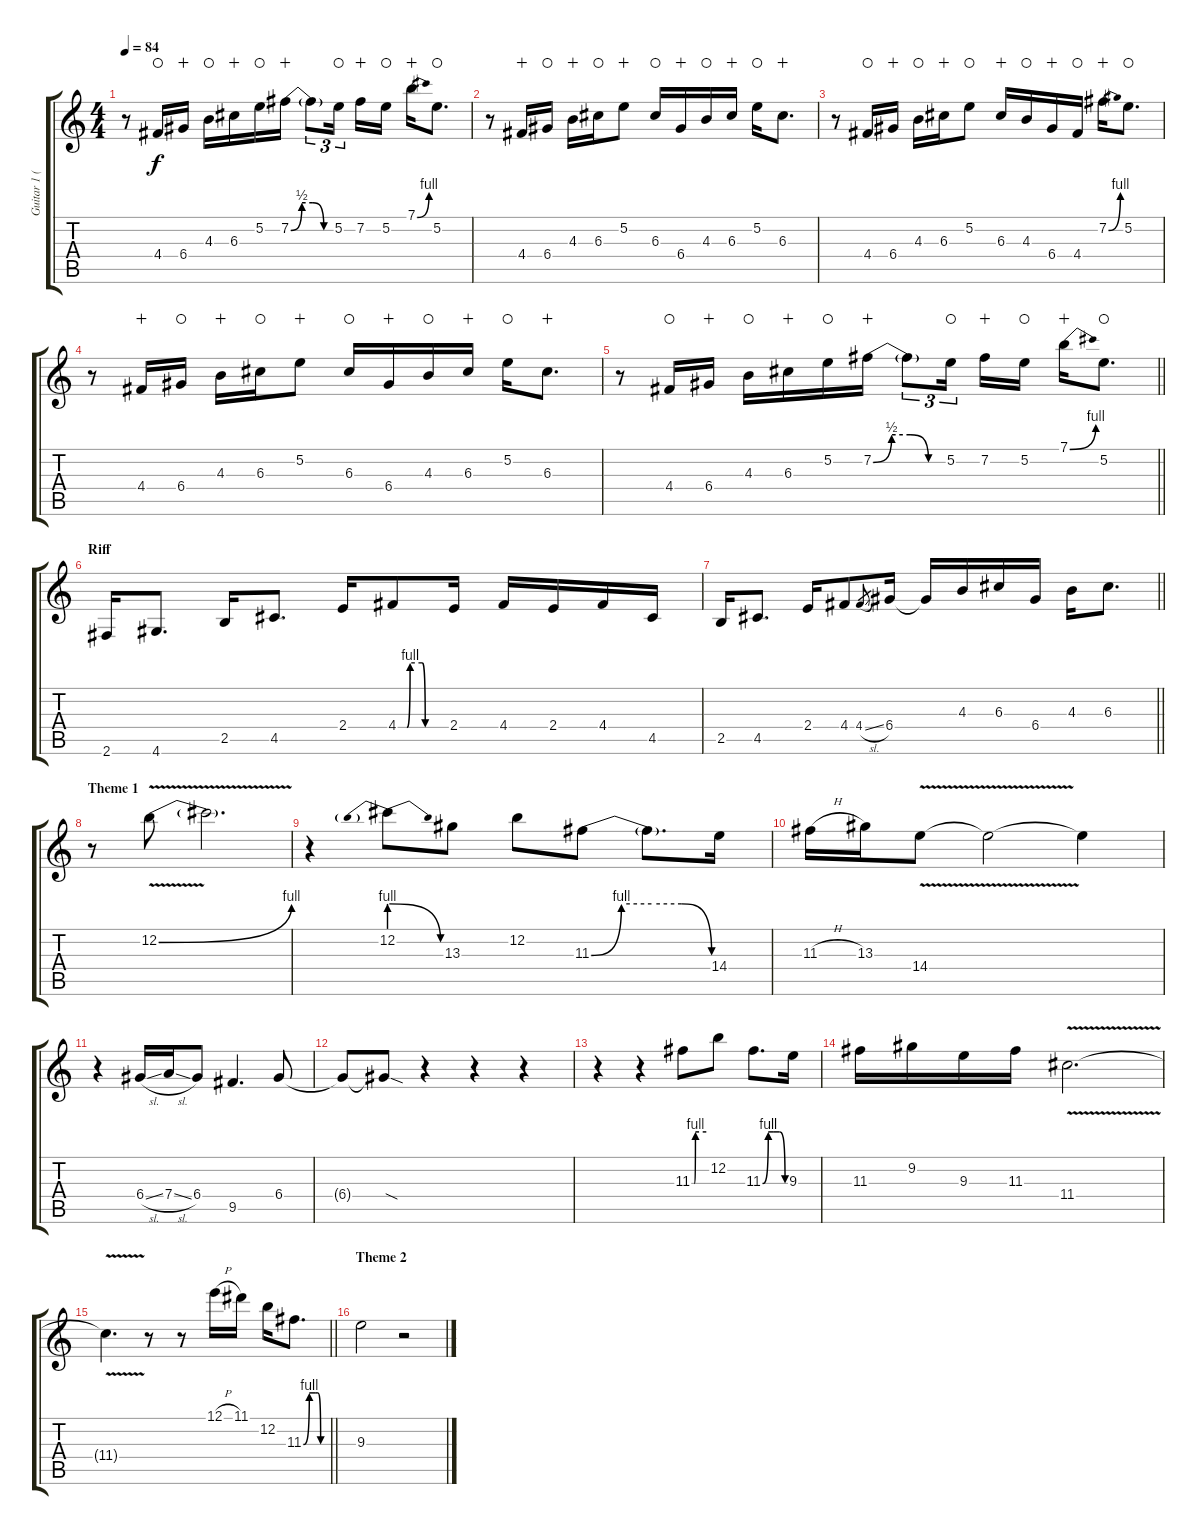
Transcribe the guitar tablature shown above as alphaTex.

\track ("Guitar 1 (lead)" "Guitar 1 (") {instrument overdrivenguitar}
\staff {score tabs}
\tuning (E4 B3 G3 D3 A2 E2) {hide}
\ts (4 4)
\tempo 84
\clef g2
\ks c
r.8{dy f} 4.4.16{waho} 6.4.16{wahc} 4.3.16{waho} 6.3.16{wahc} 5.2.16{waho} 7.2{be (custom 0 0 15 2 30 2 45 0 60 0)}.16{wahc} 7.2{t}.8{tu (3 2)} 5.2.16{tu (3 2) waho beam splitsecondary} 7.2.16{wahc} 5.2.16{waho} 7.1{be (bend 0 0 60 4)}.16{wahc} 5.2.8{d waho} |
r.8 4.4.16{wahc} 6.4.16{waho} 4.3.16{wahc} 6.3.16{waho} 5.2.8{wahc} 6.3.16{waho} 6.4.16{wahc} 4.3.16{waho} 6.3.16{wahc} 5.2.16{waho} 6.3.8{d wahc} |
r.8 4.4.16{waho} 6.4.16{wahc} 4.3.16{waho} 6.3.16{wahc} 5.2.8{waho} 6.3.16{wahc} 4.3.16{waho} 6.4.16{wahc} 4.4.16{waho} 7.2{be (bend 0 0 60 4)}.16{wahc} 5.2.8{d waho} |
r.8 4.4.16{wahc} 6.4.16{waho} 4.3.16{wahc} 6.3.16{waho} 5.2.8{wahc} 6.3.16{waho} 6.4.16{wahc} 4.3.16{waho} 6.3.16{wahc} 5.2.16{waho} 6.3.8{d wahc} |
\barLineRight lightlight
r.8 4.4.16{waho} 6.4.16{wahc} 4.3.16{waho} 6.3.16{wahc} 5.2.16{waho} 7.2{be (custom 0 0 15 2 30 2 45 0 60 0)}.16{wahc} 7.2{t}.8{tu (3 2)} 5.2.16{tu (3 2) waho beam splitsecondary} 7.2.16{wahc} 5.2.16{waho} 7.1{be (bend 0 0 60 4)}.16{wahc} 5.2.8{d waho} |
\section ("" "Riff")
2.6.16 4.6.8{d} 2.5.16 4.5.8{d} 2.4.16 4.4{be (custom 0 0 11 0 15 4 30 4 34 0 45 0 60 0)}.8 2.4.16 4.4.16 2.4.16 4.4.16 4.5.16 |
\barLineRight lightlight
2.5.16 4.5.8{d} 2.4.16 4.4.8 4.4{sl}.8{gr} 6.4.16 6.4{t}.16 4.3.16 6.3.16 6.4.16 4.3.16 6.3.8{d} |
\section ("" "Theme 1")
r.8{instrument overdrivenguitar} 12.2{be (bend 0 0 60 4) v}.8 12.2{t}.2{d} |
r.4 12.2{be (prebendrelease 0 4 60 0)}.8 13.3.8 12.2.8 11.3{be (custom 0 0 15 4 30 4 45 4 60 0)}.8 11.3{t}.8{d} 14.4.16 |
11.3{h}.16 13.3.16 14.4{v}.8 14.4{t}.2 14.4{t}.4 |
r.4 6.4{sl}.16 7.4{sl}.16 6.4.8 9.5.4{d} 6.4.8 |
6.4{t}.8 6.4{sod t}.8 r.4 r.4 r.4 |
r.4 r.4 11.3{be (custom 0 0 10 0 15 4 30 4 60 4)}.8 12.2.8 11.3{be (custom 0 0 15 4 30 4 45 4 60 0)}.8{d} 9.3.16 |
11.3.16 9.2.16 9.3.16 11.3.16 11.4{v}.2{d} |
\barLineRight lightlight
11.4{t}.4{d} r.8 r.8 12.1{h}.16 11.1.16 12.2.16 11.3{be (custom 0 0 15 4 30 4 37 4 44 0 60 0)}.8{d} |
\section ("" "Theme 2")
9.3.2 r.2
